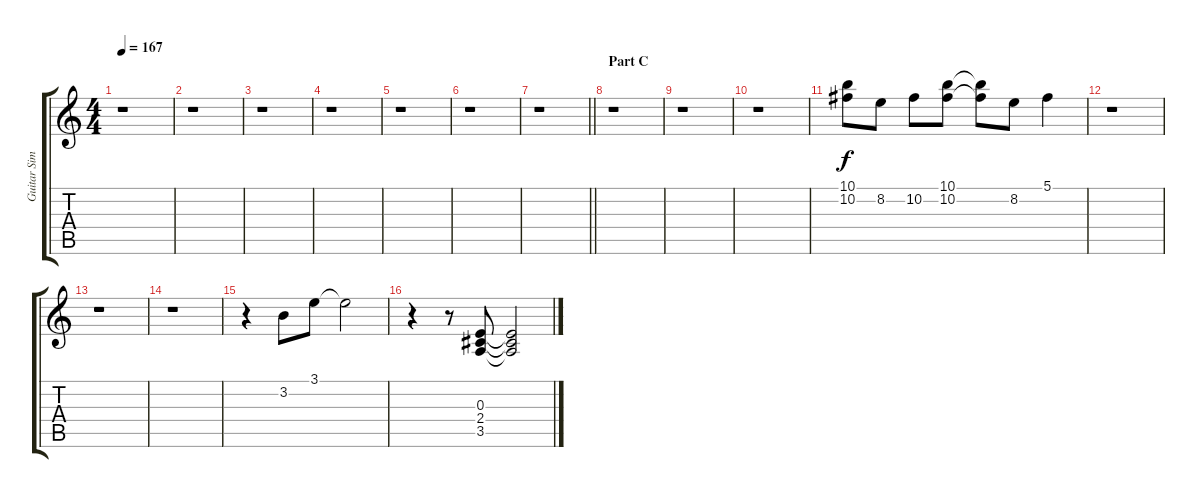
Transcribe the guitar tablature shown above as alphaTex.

\track ("Guitar Simile Backup (Keyboard)" "Guitar Sim") {mute instrument electricguitarclean}
\staff {score tabs}
\tuning (Db4 Ab3 E3 B2 Gb2 Db2) {hide}
\ts (4 4)
\tempo 167
\clef g2
\ks c
r.1{dy f} |
r.1 |
r.1 |
r.1 |
r.1 |
r.1 |
\barLineRight lightlight
r.1 |
\section ("" "Part C")
r.1 |
r.1 |
r.1 |
(10.1 10.2).8 8.2.8 10.2.8 (10.1 10.2).8 (10.1{t} 10.2{t}).8 8.2.8 5.1.4 |
r.1 |
r.1 |
r.1 |
r.4 3.2.8 3.1.8 3.1{t}.2 |
r.4 r.8 (0.3 2.4 3.5).8 (0.3{t} 2.4{t} 3.5{t}).2
